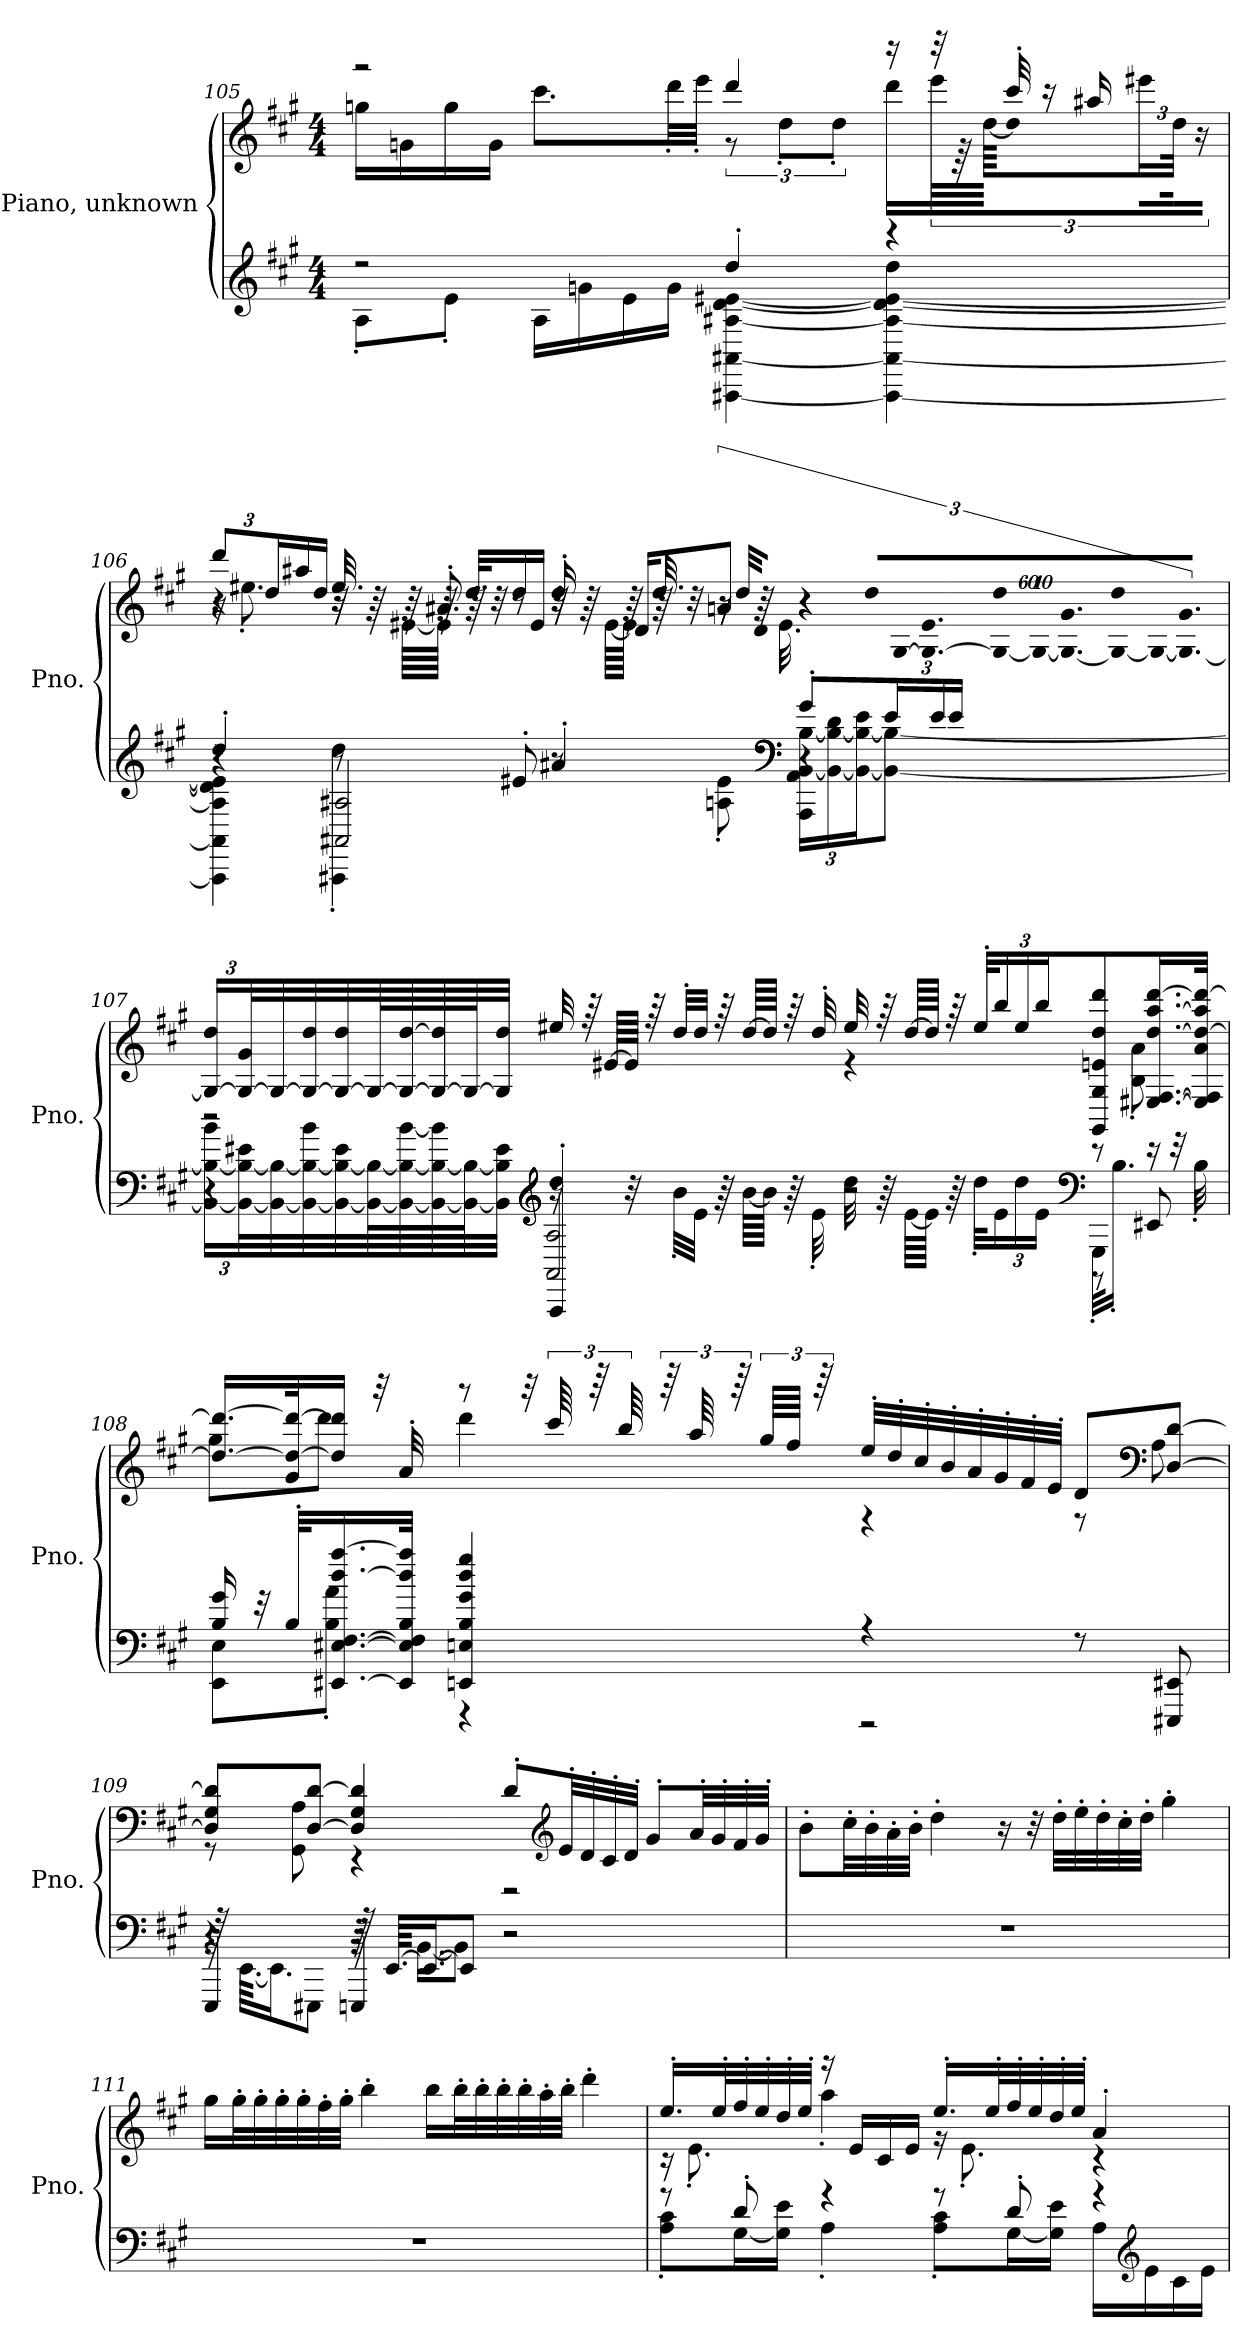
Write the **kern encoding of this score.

**kern	**kern
*part1	*part1
*staff2	*staff1
*I"Piano, unknown	*
*I'Pno.	*
!!LO:LB:g=z
*clefG2	*clefG2
*k[f#c#g#]	*k[f#c#g#]
*M4/4	*M4/4
=105	=105
*^	*^
2r	8A'\L	2r	16ggn\LL
.	.	.	16gn\
.	8e'\J	.	16gg\
.	.	.	16g\JJ
.	16A\LL	.	8.ccc#\L
.	16gn\	.	.
.	16e\	.	.
.	16g\JJ	.	32ddd'\LL
.	.	.	32eee'\JJJ
4dd'/	[4AAA#X\ [4AA#X\ [4A#X\ [4d\ [4e#X\	4ddd/	12r
.	.	.	12dd'\L
.	.	.	12dd'\J
4r	4AAA#\_ 4AA#\_ 4A#\_ 4d\_ 4e#\_ 4dd\	16r	16ddd\LL
.	.	32r	96eee\JJkk
.	.	.	96r
.	.	.	[96dd\KLLL
.	.	32ccc#'/	32dd\J]
*	*	*	*Xbrackettup
.	.	16r	24eee#X\
.	.	.	48dd\JJk
.	.	16aa#X/	16r
!!LO:LB:g=z
=106	=106	=106	=106
*	*^	*	*^
4dd'/	4AAA#\] 4AA#\] 4A#\] 4d\] 4e#\]	4r	12ddd/L	16r	4r
.	.	.	.	8.ee#X'\	.
.	.	.	24dd/L	.	.
.	.	.	16aa#X/	.	.
.	.	.	16dd/JJ	.	.
8r	4AAA#X\' 4dd\'	2AA#X/ 2A#X/	32.ee#/	32r	16r
.	.	.	.	64r	.
.	.	.	64r	[64e#X\LLLL	.
.	.	.	64r	64e#\JJJJ]	8.a#X'/
.	.	.	32.dd/KLL	64r	.
.	.	.	.	32r	.
8e#X'/	.	.	16dd/	8r	.
.	.	.	16e#/JJ	.	.
4a#X'/	8r	.	16dd'/	32r	16r
.	.	.	.	64r	.
.	.	.	.	[64e#\LLLL	.
.	.	.	64r	64e#\JJJJ]	16d/KL
.	.	.	32.dd/	64r	.
.	.	.	.	32r	.
*	*	*	*brackettup	*	*
.	8An\' 8e#\'	.	24r	16r	8an/J
.	.	.	48dd/KLL	.	.
.	.	.	16d/JJ	64r	.
.	.	.	.	32.e#\	.
*clefF4	*	*	*	*	*
*	*Xbrackettup	*	*Xbrackettup	*	*
!	!	!	!LO:N:vis=32	!	!
8g#'/L	24AAA#\ 24AA#\ [24BB\ [24B\LL	4r	1920%53dd/LLL	4r	4r
!	!	!	!LO:N:vis=64	!	!
.	.	.	[640%9G#/K	.	.
.	24BB\_ 24B\_ 24d\	.	36.G#/_ 36.e#/	.	.
!	!	!	!LO:N:vis=32	!	!
.	24BB\_ 24B\_ 24e#\J	.	1920%53G#/_ 1920%53dd/	.	.
!	!	!	!LO:N:vis=64	!	!
.	.	.	640%9G#/K_	.	.
24e#/L	8BB\_ 8B\_J	.	36.G#/_ 36.g#/	.	.
!	!	!	!LO:N:vis=32	!	!
24e#/	.	.	1920%53G#/_ 1920%53dd/	.	.
!	!	!	!LO:N:vis=64	!	!
.	.	.	640%9G#/K_	.	.
24e#/JJ	.	.	36.G#/_ 36.g#/JJJ	.	.
*	*	*	*	*v	*v
!!LO:LB:g=z
=107	=107	=107	=107	=107
4r	24BB\_ 24B\_ 24b\LL	4r	24G#/_ 24dd/LL	2r
.	48BB\_ 48B\_ 48e#X\L	.	48G#/_ 48g#/L	.
.	32BB\_ 32B\_	.	32G#/_	.
.	32BB\_ 32B\_ 32b\	.	32G#/_ 32dd/	.
.	32BB\_ 32B\_ 32e#\	.	32G#/_ 32dd/	.
.	64BB\_ 64B\_L	.	64G#/L_	.
.	64BB\_ 64B\_ [64b\	.	64G#/_ [64dd/	.
.	64BB\_ 64B\_ 64b\]	.	64G#/_ 64dd/]	.
.	64BB\_ 64B\_J	.	64G#/J_	.
.	32BB\] 32B\] 32e#\JJJ	.	32G#/] 32dd/JJJ	.
*clefG2	*	*	*	*
4AAA/' 4dd/'	16r	2AA/ 2A/	32ee#X/	.
.	.	.	64r	.
.	.	.	[64e#X/LLLL	.
.	32r	.	64e#/JJJJ]	.
.	.	.	64r	.
.	32b'\LLL	.	32dd'/LLL	.
.	32e#\JJJ	.	32dd/JJJ	.
.	64r	.	64r	.
.	[64b\LLLL	.	[64dd/LLLL	.
.	64b\JJJJ]	.	64dd/JJJJ]	.
.	64r	.	64r	.
.	32e#'\	.	32dd'/	.
2r	32dd\	.	32ee#/	4r
.	64r	.	64r	.
.	[64e#\LLLL	.	[64dd/LLLL	.
.	64e#\JJJJ]	.	64dd/JJJJ]	.
.	64r	.	64r	.
.	32dd'\KLL	.	32ee#'/KLL	.
.	24e#\	.	24bb/	.
.	24dd\	.	24ee#/	.
.	24e#\JJ	.	24bb/J	.
*clefF4	*	*	*	*
.	32GGG#'\KLL	8r	8GG#/ 8G#/ 8en/ 8dd/ 8ddd/	8r
.	16.B'\JJ	.	.	.
.	16r	8EE#X/	[16.E#X/ [16.F#/ [16.dd/ [16.aa/ [16.ddd/L	8B\' 8a\'
.	32r	.	.	.
.	32B'\	.	32E#/] 32F#/] 32a/ 32dd/_ 32aa/] 32ddd/_JJk	.
*	*v	*v	*	*
!!LO:LB:g=z	!!
=108	=108	=108	=108
16B/ 16g#/	8EE\ 8E\L	16.dd/_ 16.ddd/_LL	8gg#\L
32r	.	.	.
32B'/KLL	.	32g#/ 32dd/_ 32ddd/_K	.
[16.EE#X/ [16.E#X/ [16.F#/ [16.dd/ [16.aa/	8B\' 8a\'J	16dd/] 16ddd/]JJ	8ddd\J
.	.	32r	.
32EE#/] 32E#/] 32F#/] 32B/ 32dd/] 32aa/]JJk	.	32a'/	.
4EEn/ 4En/ 4B/ 4g#/ 4dd/ 4gg#/	4r	8r	4ddd\
.	.	32r	.
*	*	*brackettup	*
.	.	96ccc#/	.
.	.	96r	.
.	.	96bb/	.
.	.	96r	.
.	.	96aa/	.
.	.	96r	.
.	.	96gg#/LLLL	.
.	.	96ff#/JJJJ	.
.	.	96r	.
4r	2r	32ee'/LLL	4r
.	.	32dd'/	.
.	.	32cc#'/	.
.	.	32b'/	.
.	.	32a'/	.
.	.	32g#'/	.
.	.	32f#'/	.
.	.	32e'/JJJ	.
8r	.	8d/L	8r
*	*	*clefF4	*
8EEE#X/ 8EE#X/	.	[8D/ [8d/J	8A\
!!LO:LB:g=z	!!
=109	=109	=109	=109
*	*^	*	*
4r	128r	4EEE'/	8D/] 8G#/ 8d/]L	8r
.	[64.EE\KKLL	.	.	.
.	16.EE\J]	.	.	.
.	8EEE#X\J	.	[8D/ [8d/J	8GG#\ 8A\
128r	32r	4EEEn/	4D/] 4G#/ 4d/]	4r
[64.EE/KKLL	.	.	.	.
16.EE/J_	[16.BB\KL	.	.	.
8EE/J]	8BB\J]	.	.	.
2r	2r	2r	8d'/L	2r
*	*	*	*clefG2	*
.	.	.	32e'/LL	.
.	.	.	32d'/	.
.	.	.	32c#'/	.
.	.	.	32d'/JJJ	.
.	.	.	8g#'/L	.
.	.	.	32a'/LL	.
.	.	.	32g#'/	.
.	.	.	32f#'/	.
.	.	.	32g#'/JJJ	.
*v	*v	*v	*	*
*	*v	*v
=110	=110
1r	8b'\L
.	32cc#'\LL
.	32b'\
.	32a'\
.	32b'\JJJ
.	4dd'\
.	16r
.	32r
.	32dd'\LLL
.	32ee'\
.	32dd'\
.	32cc#'\
.	32dd'\JJJ
.	4gg#'\
!!LO:PB:g=z
=111	=111
1r	16gg#\LL
.	32gg#'\L
.	32gg#'\
.	32gg#'\
.	32gg#'\
.	32ff#'\
.	32gg#'\JJJ
.	4bb'\
.	16bb\LL
.	32bb'\L
.	32bb'\
.	32bb'\
.	32bb'\
.	32aa'\
.	32bb'\JJJ
.	4ddd'\
=112	=112
*^	*^
8r	8A\' 8c#\'L	16.ee'/LL	16r
.	.	.	8.e'\
.	.	32ee'/L	.
8d'/	[16G#\L	32ff#'/	.
.	.	32ee'/	.
.	16G#\] 16e\JJ	32dd'/	.
.	.	32ee'/JJJ	.
4r	4A'\	16r	4aa'\
.	.	16e/LL	.
.	.	16c#/	.
.	.	16e/JJ	.
8r	8A\' 8c#\'L	16.ee'/LL	16r
.	.	.	8.e'\
.	.	32ee'/L	.
8d'/	[16G#\L	32ff#'/	.
.	.	32ee'/	.
.	16G#\] 16e\JJ	32dd'/	.
.	.	32ee'/JJJ	.
4r	16A\LL	4a'/	4r
*clefG2	*	*	*
.	16e\	.	.
.	16c#\	.	.
.	16e\JJ	.	.
*v	*v	*	*
*	*v	*v
=	=
*-	*-
